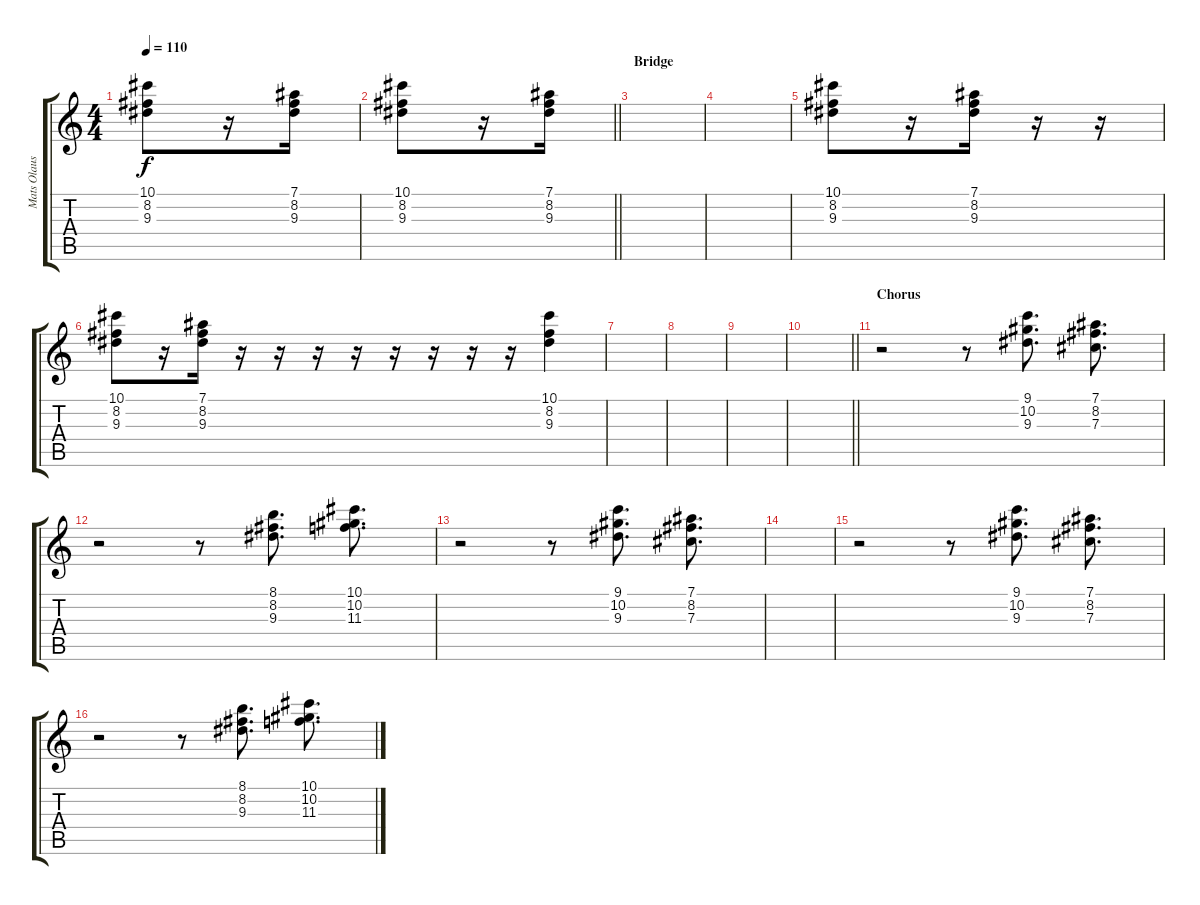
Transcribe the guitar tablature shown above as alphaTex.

\track ("Mats Olausson" "Mats Olaus") {instrument rockorgan}
\staff {score tabs}
\tuning (Eb5 Bb4 Gb4 Db4 Ab3 Eb3) {hide}
\ts (4 4)
\tempo 110
\clef g2
\ks c
(10.1 8.2 9.3).8{dy f} r.16 (7.1 8.2 9.3).16 |
\barLineRight lightlight
(10.1 8.2 9.3).8 r.16 (7.1 8.2 9.3).16 |
\section ("" "Bridge")
|
|
(10.1 8.2 9.3).8 r.16 (7.1 8.2 9.3).16 r.16 r.16 |
(10.1 8.2 9.3).8 r.16 (7.1 8.2 9.3).16 r.16 r.16 r.16 r.16 r.16 r.16 r.16 r.16 (10.1 8.2 9.3).4 |
|
|
|
\barLineRight lightlight
|
\section ("" "Chorus")
r.2 r.8 (9.1 10.2 9.3).8{d} (7.1 8.2 7.3).8{d} |
r.2 r.8 (8.1 8.2 9.3).8{d} (10.1 10.2 11.3).8{d} |
r.2 r.8 (9.1 10.2 9.3).8{d} (7.1 8.2 7.3).8{d} |
|
r.2 r.8 (9.1 10.2 9.3).8{d} (7.1 8.2 7.3).8{d} |
r.2 r.8 (8.1 8.2 9.3).8{d} (10.1 10.2 11.3).8{d}
